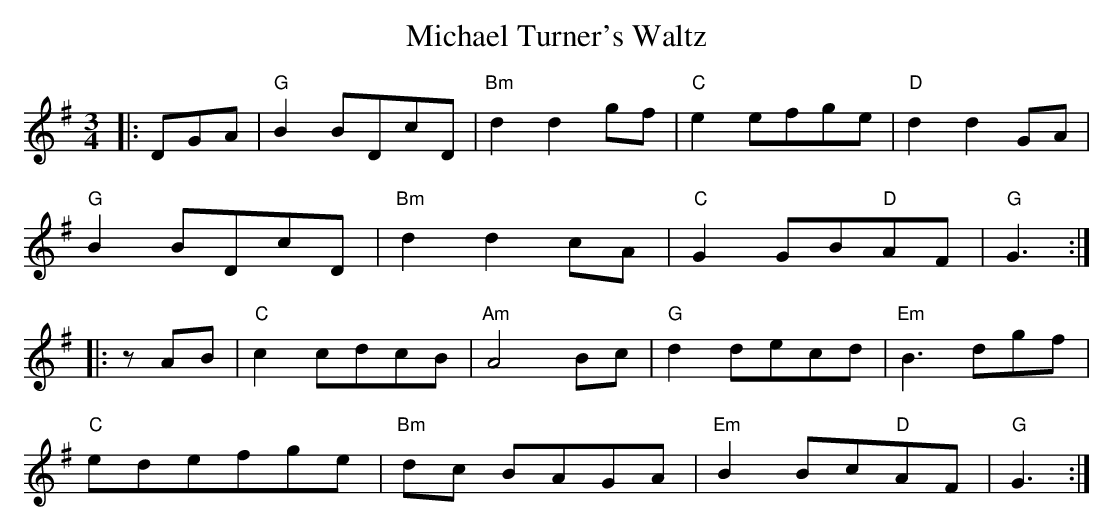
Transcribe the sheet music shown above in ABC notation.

X:1
T:Michael Turner's Waltz
M:3/4
L:1/8
K:G
|:DGA|"G"B2BDcD|"Bm"d2d2gf|"C"e2efge|"D"d2d2GA|
"G"B2BDcD|"Bm"d2d2cA|"C"G2GB"D"AF|"G"G3:|
|:zAB|"C"c2cdcB|"Am"A4Bc|"G"d2decd|"Em"B3dgf|
"C"edefge|"Bm"dc BAGA|"Em"B2Bc"D"AF|"G"G3:|
